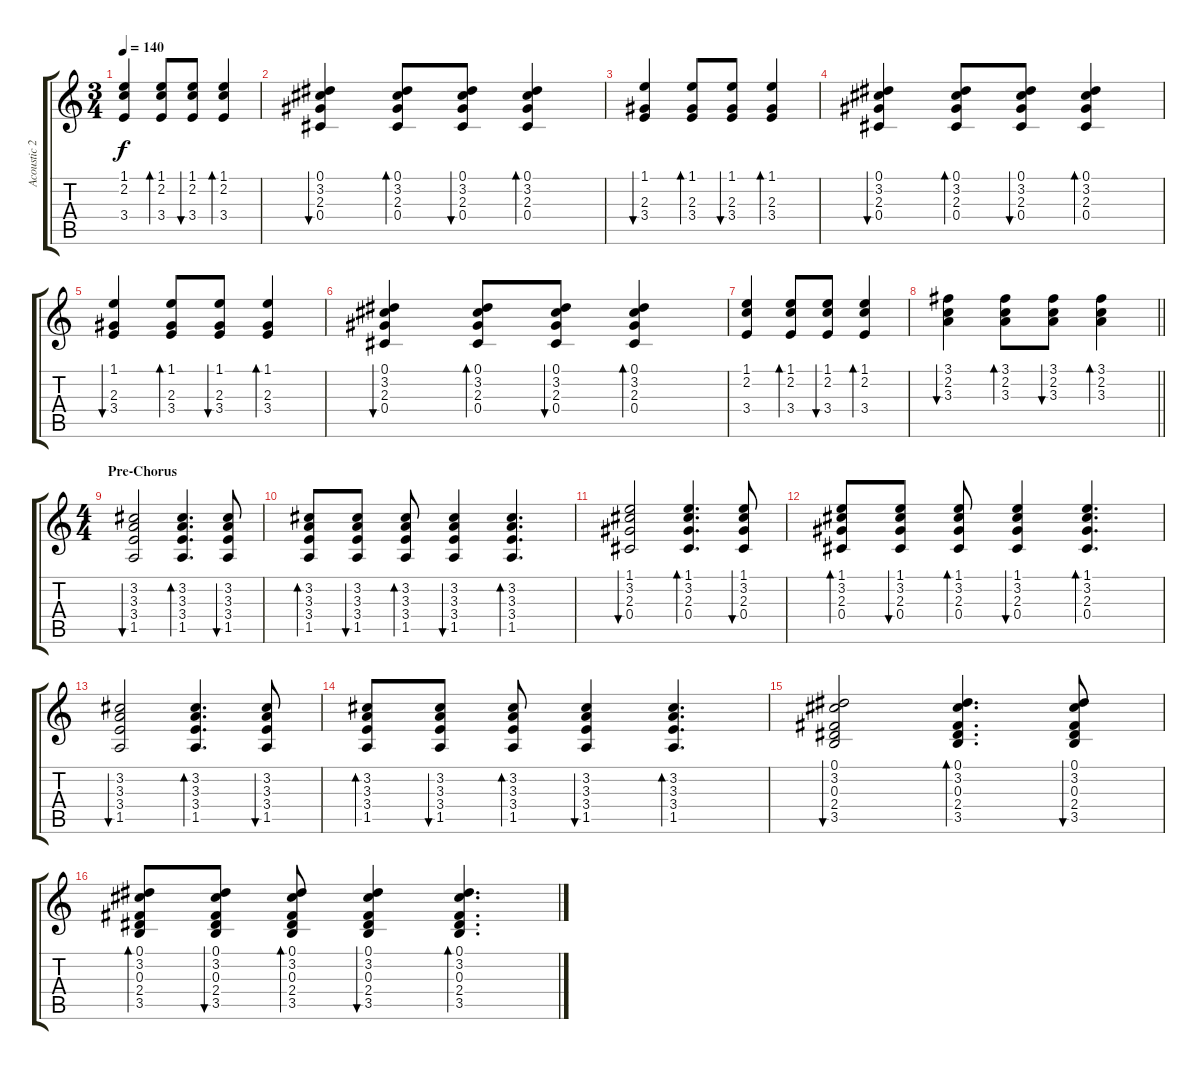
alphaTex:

\track ("Acoustic 2" "Acoustic 2") {instrument acousticguitarsteel}
\staff {score tabs}
\tuning (Eb4 Bb3 Gb3 Db3 Ab2 Db2) {hide}
\ts (3 4)
\tempo 140
\clef g2
\ks c
(1.1 2.2 3.4).4{dy f} (1.1 2.2 3.4).8{bd 60} (1.1 2.2 3.4).8{bu 60} (1.1 2.2 3.4).4{bd 60} |
(0.1 3.2 2.3 0.4).4{bu 60} (0.1 3.2 2.3 0.4).8{bd 60} (0.1 3.2 2.3 0.4).8{bu 60} (0.1 3.2 2.3 0.4).4{bd 60} |
(1.1 2.3 3.4).4{bu 60} (1.1 2.3 3.4).8{bd 60} (1.1 2.3 3.4).8{bu 60} (1.1 2.3 3.4).4{bd 60} |
(0.1 3.2 2.3 0.4).4{bu 60} (0.1 3.2 2.3 0.4).8{bd 60} (0.1 3.2 2.3 0.4).8{bu 60} (0.1 3.2 2.3 0.4).4{bd 60} |
(1.1 2.3 3.4).4{bu 60} (1.1 2.3 3.4).8{bd 60} (1.1 2.3 3.4).8{bu 60} (1.1 2.3 3.4).4{bd 60} |
(0.1 3.2 2.3 0.4).4{bu 60} (0.1 3.2 2.3 0.4).8{bd 60} (0.1 3.2 2.3 0.4).8{bu 60} (0.1 3.2 2.3 0.4).4{bd 60} |
(1.1 2.2 3.4).4 (1.1 2.2 3.4).8{bd 60} (1.1 2.2 3.4).8{bu 60} (1.1 2.2 3.4).4{bd 60} |
\barLineRight lightlight
(3.1 2.2 3.3).4{bu 60} (3.1 2.2 3.3).8{bd 60} (3.1 2.2 3.3).8{bu 60} (3.1 2.2 3.3).4{bd 60} |
\ts (4 4)
\section ("" "Pre-Chorus")
(3.2 3.3 3.4 1.5).2{bu 60} (3.2 3.3 3.4 1.5).4{d bd 60} (3.2 3.3 3.4 1.5).8{bu 60} |
(3.2 3.3 3.4 1.5).8{bd 60} (3.2 3.3 3.4 1.5).8{bu 60} (3.2 3.3 3.4 1.5).8{bd 60} (3.2 3.3 3.4 1.5).4{bu 60} (3.2 3.3 3.4 1.5).4{d bd 60} |
(1.1 3.2 2.3 0.4).2{bu 60} (1.1 3.2 2.3 0.4).4{d bd 60} (1.1 3.2 2.3 0.4).8{bu 60} |
(1.1 3.2 2.3 0.4).8{bd 60} (1.1 3.2 2.3 0.4).8{bu 60} (1.1 3.2 2.3 0.4).8{bd 60} (1.1 3.2 2.3 0.4).4{bu 60} (1.1 3.2 2.3 0.4).4{d bd 60} |
(3.2 3.3 3.4 1.5).2{bu 60} (3.2 3.3 3.4 1.5).4{d bd 60} (3.2 3.3 3.4 1.5).8{bu 60} |
(3.2 3.3 3.4 1.5).8{bd 60} (3.2 3.3 3.4 1.5).8{bu 60} (3.2 3.3 3.4 1.5).8{bd 60} (3.2 3.3 3.4 1.5).4{bu 60} (3.2 3.3 3.4 1.5).4{d bd 60} |
(0.1 3.2 0.3 2.4 3.5).2{bu 60} (0.1 3.2 0.3 2.4 3.5).4{d bd 60} (0.1 3.2 0.3 2.4 3.5).8{bu 60} |
(0.1 3.2 0.3 2.4 3.5).8{bd 60} (0.1 3.2 0.3 2.4 3.5).8{bu 60} (0.1 3.2 0.3 2.4 3.5).8{bd 60} (0.1 3.2 0.3 2.4 3.5).4{bu 60} (0.1 3.2 0.3 2.4 3.5).4{d bd 60}
